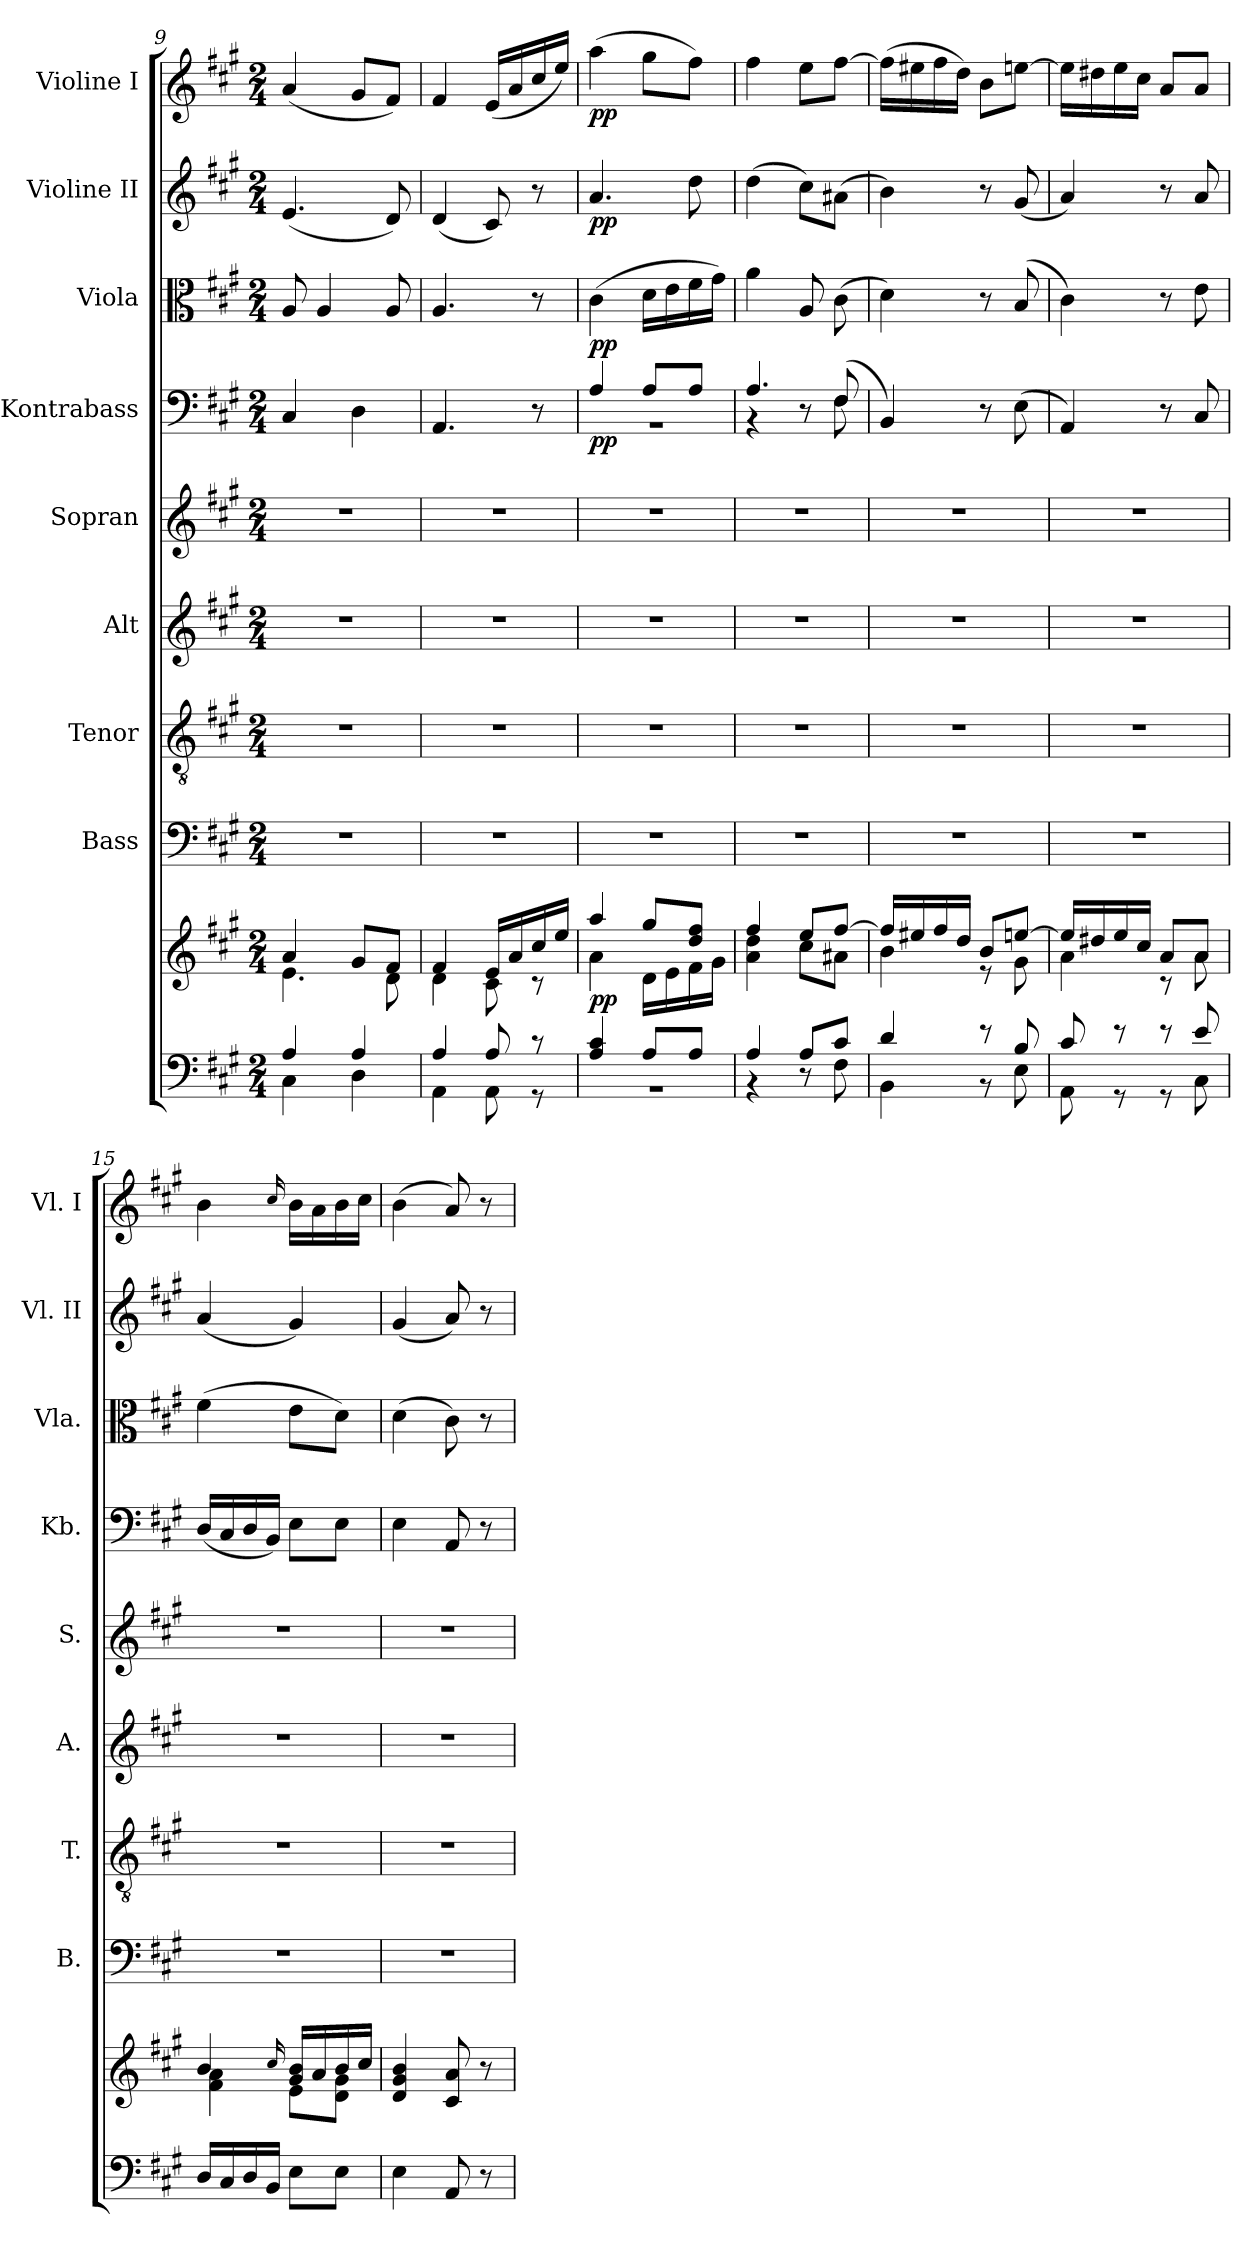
**kern	**kern	**dynam	**kern	**kern	**kern	**kern	**kern	**dynam	**kern	**dynam	**kern	**dynam	**kern	**dynam
*part9	*part9	*part9	*part8	*part7	*part6	*part5	*part4	*part4	*part3	*part3	*part2	*part2	*part1	*part1
*staff10	*staff9	*staff9/10	*staff8	*staff7	*staff6	*staff5	*staff4	*staff4	*staff3	*staff3	*staff2	*staff2	*staff1	*staff1
*	*	*	*I"Bass	*I"Tenor	*I"Alt	*I"Sopran	*I"Kontrabass	*	*I"Viola	*	*I"Violine II	*	*I"Violine I	*
*	*	*	*I'B.	*I'T.	*I'A.	*I'S.	*I'Kb.	*	*I'Vla.	*	*I'Vl. II	*	*I'Vl. I	*
*clefF4	*clefG2	*	*clefF4	*clefGv2	*clefG2	*clefG2	*clefF4	*	*clefC3	*	*clefG2	*	*clefG2	*
*	*	*	*	*	*	*	*ITrd7c12	*	*	*	*	*	*	*
*k[f#c#g#]	*k[f#c#g#]	*	*k[f#c#g#]	*k[f#c#g#]	*k[f#c#g#]	*k[f#c#g#]	*k[f#c#g#]	*	*k[f#c#g#]	*	*k[f#c#g#]	*	*k[f#c#g#]	*
*A:	*A:	*	*A:	*A:	*A:	*A:	*A:	*	*A:	*	*A:	*	*A:	*
*M2/4	*M2/4	*	*M2/4	*M2/4	*M2/4	*M2/4	*M2/4	*	*M2/4	*	*M2/4	*	*M2/4	*
=9	=9	=9	=9	=9	=9	=9	=9	=9	=9	=9	=9	=9	=9	=9
*^	*^	*	*	*	*	*	*	*	*	*	*	*	*	*
4A/	4C#\	4a/	4.e\	.	2r	2r	2r	2r	4CC#/	.	8A/	.	(<4.e/	.	(<4a/	.
.	.	.	.	.	.	.	.	.	.	.	4A/	.	.	.	.	.
4A/	4D\	8g#/L	.	.	.	.	.	.	4DD\	.	.	.	.	.	8g#/L	.
.	.	8f#/J	8d\	.	.	.	.	.	.	.	8A/	.	8d/)	.	8f#/J)	.
=10	=10	=10	=10	=10	=10	=10	=10	=10	=10	=10	=10	=10	=10	=10	=10	=10
4A/	4AA\	4f#/	4d\	.	2r	2r	2r	2r	4.AAA/	.	4.A/	.	(<4d/	.	4f#/	.
8A/	8AA\	16e/LL	8c#\	.	.	.	.	.	.	.	.	.	8c#/)	.	(<16e/LL	.
.	.	16a/	.	.	.	.	.	.	.	.	.	.	.	.	16a/	.
8r	8r	16cc#/	8rc	.	.	.	.	.	8r	.	8r	.	8r	.	16cc#/	.
.	.	16ee/JJ	.	.	.	.	.	.	.	.	.	.	.	.	16ee/JJ)	.
=11	=11	=11	=11	=11	=11	=11	=11	=11	=11	=11	=11	=11	=11	=11	=11	=11
*	*	*	*	*	*	*	*	*	*^	*	*	*	*	*	*	*
!	!	!	!	!LO:DY:b	!	!	!	!	!	!	!LO:DY:b	!	!LO:DY:b	!	!LO:DY:b	!	!LO:DY:b
4A/ 4c#/	2rC	4aa/	4a\	pp	2r	2r	2r	2r	4AA/	2rBB	pp	(>4c#\	pp	4.a/	pp	(>4aa\	pp
8A/L	.	8gg#/L	16d\LL	.	.	.	.	.	8AA/L	.	.	16d\LL	.	.	.	8gg#\L	.
.	.	.	16e\	.	.	.	.	.	.	.	.	16e\	.	.	.	.	.
8A/J	.	8dd/ 8ff#/J	16f#\	.	.	.	.	.	8AA/J	.	.	16f#\	.	8dd\	.	8ff#\J)	.
.	.	.	16g#\JJ	.	.	.	.	.	.	.	.	16g#\JJ)	.	.	.	.	.
=12	=12	=12	=12	=12	=12	=12	=12	=12	=12	=12	=12	=12	=12	=12	=12	=12	=12
4A/	4rBB	4ff#/	4a\ 4dd\	.	2r	2r	2r	2r	4.AA/	4rBB	.	4a\	.	(>4dd\	.	4ff#\	.
8A/L	8rC	8ee/L	8cc#\L	.	.	.	.	.	.	8rC	.	8A/	.	8cc#\L)	.	8ee\L	.
8c#/J	8F#\	[>8ff#/J	8a#X\J	.	.	.	.	.	(8FF#/	8FF#\	.	(>8c#\	.	(8a#X\J	.	[8ff#\J	.
*	*	*	*	*	*	*	*	*	*v	*v	*	*	*	*	*	*	*
=13	=13	=13	=13	=13	=13	=13	=13	=13	=13	=13	=13	=13	=13	=13	=13	=13
4d/	4BB\	16ff#/LL]	4b\	.	2r	2r	2r	2r	4BBB/)	.	4d\)	.	4b\)	.	(>16ff#\LL]	.
.	.	16ee#X/	.	.	.	.	.	.	.	.	.	.	.	.	16ee#X\	.
.	.	16ff#/	.	.	.	.	.	.	.	.	.	.	.	.	16ff#\	.
.	.	16dd/JJ	.	.	.	.	.	.	.	.	.	.	.	.	16dd\JJ)	.
8r	8r	8b/L	8re	.	.	.	.	.	8r	.	8r	.	8r	.	8b\L	.
8B/	8E\	[>8een/J	8g#\	.	.	.	.	.	(>8EE\	.	(8B/	.	(<8g#/	.	[8een\J	.
=14	=14	=14	=14	=14	=14	=14	=14	=14	=14	=14	=14	=14	=14	=14	=14	=14
8c#/	8AA\	16ee/LL]	4a\	.	2r	2r	2r	2r	4AAA/)	.	4c#\)	.	4a/)	.	16ee\LL]	.
.	.	16dd#X/	.	.	.	.	.	.	.	.	.	.	.	.	16dd#X\	.
8r	8r	16ee/	.	.	.	.	.	.	.	.	.	.	.	.	16ee\	.
.	.	16cc#/JJ	.	.	.	.	.	.	.	.	.	.	.	.	16cc#\JJ	.
8r	8r	8a/L	8rc	.	.	.	.	.	8r	.	8r	.	8r	.	8a/L	.
8e/	8C#\	8a/J	8a\	.	.	.	.	.	8CC#/	.	8e\	.	8a/	.	8a/J	.
*v	*v	*	*	*	*	*	*	*	*	*	*	*	*	*	*	*
!!LO:PB:g=z
=15	=15	=15	=15	=15	=15	=15	=15	=15	=15	=15	=15	=15	=15	=15	=15
16D/LL	4b/	4f#\ 4a\	.	2r	2r	2r	2r	(<16DD/LL	.	(>4f#\	.	(<4a/	.	4b\	.
16C#/	.	.	.	.	.	.	.	16CC#/	.	.	.	.	.	.	.
16D/	.	.	.	.	.	.	.	16DD/	.	.	.	.	.	.	.
16BB/JJ	.	.	.	.	.	.	.	16BBB/JJ)	.	.	.	.	.	.	.
.	16qqcc#/	.	.	.	.	.	.	.	.	.	.	.	.	16qqcc#/	.
8E\L	16g#/ 16b/LL	8e\L	.	.	.	.	.	8EE\L	.	8e\L	.	4g#/)	.	16b\LL	.
.	16a/	.	.	.	.	.	.	.	.	.	.	.	.	16a\	.
8E\J	16b/	8d\ 8g#\J	.	.	.	.	.	8EE\J	.	8d\J)	.	.	.	16b\	.
.	16cc#/JJ	.	.	.	.	.	.	.	.	.	.	.	.	16cc#\JJ	.
*	*v	*v	*	*	*	*	*	*	*	*	*	*	*	*	*
=16	=16	=16	=16	=16	=16	=16	=16	=16	=16	=16	=16	=16	=16	=16
4E\	4d/ 4g#/ 4b/	.	2r	2r	2r	2r	4EE\	.	(>4d\	.	(<4g#/	.	(>4b\	.
8AA/	8c#/ 8a/	.	.	.	.	.	8AAA/	.	8c#\)	.	8a/)	.	8a/)	.
8r	8r	.	.	.	.	.	8r	.	8r	.	8r	.	8r	.
=	=	=	=	=	=	=	=	=	=	=	=	=	=	=
*-	*-	*-	*-	*-	*-	*-	*-	*-	*-	*-	*-	*-	*-	*-
